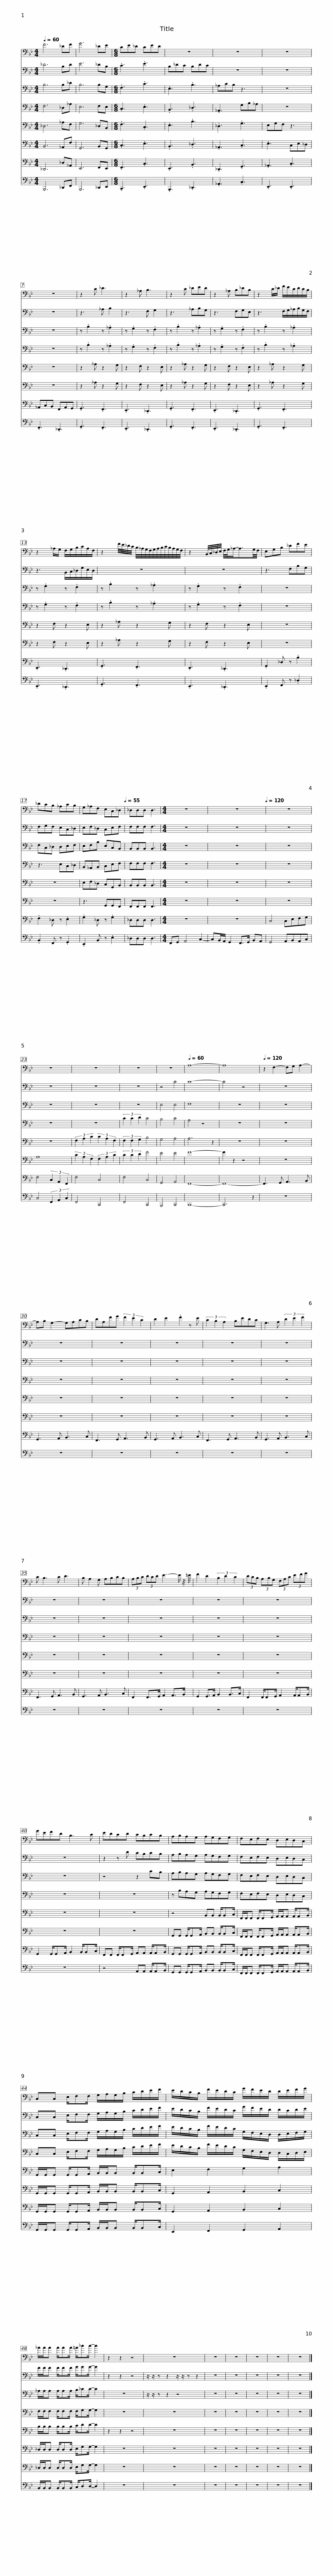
X:1
%%score 1 2 3 4 5 6 7 8
L:1/8
Q:1/4=60
M:4/4
I:linebreak $
K:Bb
V:1 bass
V:2 bass
V:3 bass
V:4 bass
V:5 bass
V:6 bass
V:7 bass
V:8 bass
V:1
 F6 _DF | G6 _DE |[M:6/8] CE_D CED | z6 | z6 |$ %5
 z6 | z6 | z2 C _D3 | z2 _A, B,3 | z2 C _DED | %10
 z2 _A, B,_DB, |$ z2 C/_D/ F/E/C/D/C/B,/ | z2 _A,/G,/ F,/G,/B,/C/A,/F,/ | z2 F/4E/4_D/4C/4 B,/4_A,/4G,/4F,/4G,/4A,/4B,/4C/4B,/4A,/4G,/4F,/4 |$ z2 B,,/4C,/4_D,/4E,/4 F,/4G,/4_A,-<A,G,/4F,/4 | %15
 E,G,B, _DFE | _DCB, _A,CB, | G,_A,F, E,C,_D,[Q:1/4=59][Q:1/4=58][Q:1/4=57][Q:1/4=56][Q:1/4=55] |$ _D,D,D, D,3[Q:1/4=54][Q:1/4=53][Q:1/4=52][Q:1/4=51][Q:1/4=50] |$[M:4/4] z8[Q:1/4=51][Q:1/4=52][Q:1/4=53][Q:1/4=54][Q:1/4=55][Q:1/4=56][Q:1/4=57][Q:1/4=58][Q:1/4=59][Q:1/4=60][Q:1/4=61][Q:1/4=62][Q:1/4=63][Q:1/4=64][Q:1/4=65][Q:1/4=66][Q:1/4=67][Q:1/4=68][Q:1/4=69][Q:1/4=70][Q:1/4=71][Q:1/4=72][Q:1/4=73][Q:1/4=74][Q:1/4=75][Q:1/4=76][Q:1/4=77][Q:1/4=78][Q:1/4=79][Q:1/4=80][Q:1/4=81][Q:1/4=82][Q:1/4=83][Q:1/4=84][Q:1/4=85][Q:1/4=86][Q:1/4=87][Q:1/4=88][Q:1/4=89][Q:1/4=90] |$ %20
 z8[Q:1/4=91][Q:1/4=92][Q:1/4=93][Q:1/4=94][Q:1/4=95][Q:1/4=96][Q:1/4=97][Q:1/4=98][Q:1/4=99][Q:1/4=100][Q:1/4=101][Q:1/4=102][Q:1/4=104][Q:1/4=105][Q:1/4=106][Q:1/4=107][Q:1/4=108][Q:1/4=109][Q:1/4=110][Q:1/4=111][Q:1/4=112][Q:1/4=113][Q:1/4=115][Q:1/4=116][Q:1/4=117][Q:1/4=118][Q:1/4=119][Q:1/4=120] | z8 | z8 |$ z8 | z8 | %25
 z8 |[Q:1/4=60] A,8- | A,8 |[Q:1/4=120] z2 F,2- F,G, A,2- | A,B, G,2- G,A,CB, |$ %30
 DA,FG (3F2 E2 C2 | D2 E2 .F2 z E | (3C2 B,2 A,2 B,EDC | G,3 A, (3D2 E2 F2 |$ C B,3 C D3 | %35
 B, A,2 G, A,B,CB, | (3A,B,C (3DCD E3- E/ z/4 =E/4 | F2 D2 (3B,2 D2 C2 |$ (3DCB, (3A,B,G, (3F,A,C (3EFG | GEFD B,3 C | %40
 EDCD CB,CB, |$ A,B,A,G, A,G,F,G, | F,E,F,E, D,E,D,C, | C,C, E,/F,F,/ G,/A,/G,/B,/ C/D/E/F/ |$ E/D/C/B,/ F/E/D/C/ G/F/E/D/ D/E/F/G/ | %45
 _A/A/A A/AA/ =A/_cc/- c2 | z2 z2 z4 |$ z8 | z8 | z8 | %50
 z8 | z8 | z8 |] %53
V:2
 _D6 B,D | E6 _DB, |[M:6/8] .C3 .E3 | B,_DC B,DC | z6 |$ %5
 z6 | z6 | z3 _A, B,2 | z3 F, G,2 | z3 _A,B,G, | %10
 z3 F,G,E, |$ z3 F,/G,/_A,/B,/G,/F,/ | z3 B,,/C,/_D,/G,/E,/D,/ | z6 |$ z6 | %15
 z3 F,B,G, | F,G,F, E,C,_D, | E,F,_D, C,E,F, |$ F,F,F, F,3 |$[M:4/4] z8 |$ %20
 z8 | z8 | z8 |$ z8 | z8 | %25
 z4 C4 | C8- | C4 z4 | z8 | z8 |$ %30
 z8 | z8 | z8 | z8 |$ z8 | %35
 z8 | z8 | z8 |$ z8 | z8 | %40
 z2 z D CB,CB, |$ A,B,A,G, A,G,F,G, | F,E,F,E, D,E,D,C, | C,C, E,/F,F,/ G,/A,/G,/B,/ C/D/E/F/ |$ E/D/C/B,/ F/E/D/C/ G/F/E/D/ D/C/D/E/ | %45
 F/F/F F/FF/ G/GG/- G2 | z2 z2 z4 |$ z/ z/ z z2 z/ z/ z z2 | z8 | z8 | %50
 z8 | z8 | z8 |] %53
V:3
 B,6 B,_D | B,6 B,G, |[M:6/8] .F,3 .C3 | .E,3 .B,3 | _A,CB, z3 |$ %5
 z6 | z6 | z .B,2 z ._A,2 | z .G,2 z .F,2 | z .B,2 z ._A,2 | %10
 z .G,2 z .F,2 |$ z .B,2 z ._A,2 | z .G,2 z .F,2 | z .B,2 z ._A,2 |$ z .G,2 z .F,2 | %15
 z6 | F,C,_D, D,E,F, | E,F,B, E,C,B,, |$ B,,B,,B,, B,,3 |$[M:4/4] z8 |$ %20
 z8 | z8 | z8 |$ z8 | z8 | %25
 E,4 E,4 | F,8 | z8 | z8 | z8 |$ %30
 z8 | z8 | z8 | z8 |$ z8 | %35
 z8 | z8 | z8 |$ z8 | z8 | %40
 z4 z2 CB, |$ A,B,A,G, A,G,F,G, | F,E,F,E, D,E,D,C, | C,C, E,/F,F,/ G,/A,/G,/B,/ C/D/E/F/ |$ E/D/C/B,/ F/E/D/C/ G,/F,/E,/D,/ D,/E,/F,/G,/ | %45
 _A,/A,/A, A,/A,A,/ B,/_CC/- C2 | z8 |$ z/ z/ z z2 z4 | z8 | z8 | %50
 z8 | z8 | z8 |] %53
V:4
 F,6 _D,_A, | E,6 F,E, |[M:6/8] .C,3 .E,3 | .B,,3 ._D,3 | ._A,,3 G,B,_A, |$ %5
 z6 | z6 | z .B,2 z ._A,2 | z .G,2 z .F,2 | z .B,2 z ._A,2 | %10
 z .G,2 z .F,2 |$ z .B,2 z ._A,2 | z .G,2 z .F,2 | z .B,2 z ._A,2 |$ z .G,2 z .F,2 | %15
 z6 | z3 E,C,_D, | B,,_A,,B,, C,E,F, |$ F,F,F, F,3 |$[M:4/4] z8 |$ %20
 z8 | z8 | z8 |$ z8 | (3C2 C2 D2 C4 | %25
 B,4 C4 | A,4 z4 | z8 | z8 | z8 |$ %30
 z8 | z8 | z8 | z8 |$ z8 | %35
 z8 | z8 | z8 |$ z8 | z8 | %40
 z8 |$ z B,A,G, A,G,F,G, | F,E,F,E, D,E,D,C, | C,C, E,/F,F,/ G,/A,/G,/B,/ C/D/E/F/ |$ E/D/C/B,/ F/E/D/C/ G,/F,/E,/D,/ D,/C,/D,/E,/ | %45
 F,/F,/F, F,/F,F,/ F,/G,G,/- G,2 | z8 |$ z8 | z8 | z8 | %50
 z8 | z8 | z8 |] %53
V:5
 _D,6 _A,F, | G,6 _D,B,, |[M:6/8] .F,3 .C,3 | .E,3 .B,3 | ._D,3 .G,3 |$ %5
 E,G,F, z3 | z6 | z2 _A, z2 G, | z2 F, z2 E, | z2 _A, z2 G, | %10
 z2 F, z2 E, |$ z2 _A, z2 G, | z2 F, z2 E, | z2 _A, z2 G, |$ z2 F, z2 E, | %15
 z6 | z6 | E,F,_D, C,G,,B,, |$ B,,B,,B,, B,,3 |$[M:4/4] z8 |$ %20
 z8 | z8 | z8 |$ (3F,2 A,2 C2 (3C2 A,2 F,2 | (3F,2 F,2 G,2 B,4 | %25
 G,4 A,4 | A,6 z2 | z8 | z8 | z8 |$ %30
 z8 | z8 | z8 | z8 |$ z8 | %35
 z8 | z8 | z8 |$ z8 | z8 | %40
 z8 |$ z4 B,,B,, B,,/B,,C,/ | F,,/F,,/F,, F,,/F,,G,,/ A,,/A,,/A,, A,,/A,,B,,/ | G,,/G,,/G,, G,,/G,,A,,/ B,,/B,,/B,, B,,/B,,C,/ |$ E,2 F,2 G,2 A,2 | %45
 B,/B,/B, B,/B,B,/ C/DD/- D2 | z2 z2 z4 |$ z8 | z8 | z8 | %50
 z8 | z8 | z8 |] %53
V:6
 B,,6 _A,,F, | G,,6 B,,G,, |[M:6/8] .C,3 .E,3 | .B,,3 ._D,3 | ._A,,3 .C,3 |$ %5
 .E,3 C,E,_D, | z6 | z2 _A, z2 G, | z2 F, z2 E, | z2 _A, z2 G, | %10
 z2 F, z2 E, |$ z2 _A, z2 G, | z2 F, z2 E, | z2 _A, z2 G, |$ z2 F, z2 E, | %15
 z6 | z6 | z3 G,,G,,F,, |$ F,,F,,F,, F,,3 |$[M:4/4] z8 |$ %20
 z8 | z8 | A,8 |$ (3C2 A,2 F,2 (3F,2 A,2 C2 | (3C2 C2 D2 F4 | %25
 E4 E4 | F8- | F2 z2 z4 | z8 | z8 |$ %30
 z8 | z8 | z8 | z8 |$ z8 | %35
 z8 | z8 | z8 |$ z8 | z8 | %40
 z8 |$ G,,G,, G,,/G,,A,,/ B,,B,, B,,/B,,C,/ | F,,/F,,/F,, F,,/F,,G,,/ A,,/A,,/A,, A,,/A,,B,,/ | G,,/G,,/G,, G,,/G,,A,,/ B,,/B,,/B,, B,,/B,,C,/ |$ G,,2 A,,2 B,,2 C,2 | %45
 _D,/D,/D, D,/D,D,/ E,/G,G,/- G,2 | z8 |$ z8 | z8 | z8 | %50
 z8 | z8 | z8 |] %53
V:7
 _D,,6 _D,_A,, | E,,6 F,,E,, |[M:6/8] .F,,3 .C,3 | .E,,3 .B,,3 | ._D,,3 .G,,3 |$ %5
 ._A,,3 .C,3 | _A,,C,B,, F,,A,,G,, | .G,,3 .F,,3 | .E,,3 ._D,,3 | .G,,3 .F,,3 | %10
 .E,,3 ._D,,3 |$ .G,,3 .F,,3 | .E,,3 ._D,,3 | .G,,3 .F,,3 |$ .E,,3 ._D,,3 | %15
 .G,,2 _D, z .B,2 | .F,2 _D, z .E,2 | .G,2 _D, z .G,2 |$ _D,D,D, D,3 |$[M:4/4] z8 |$ %20
 z8 | C,4 C,E,F,G, | F,4 (3C,2 A,,2 F,,2 |$ F,4 C,4 | F,4 C,4 | %25
 G,,4 A,,4 | F,,8- | F,,8- | F,,3 G,, A,,3 B,, | G,,3 A,, B,,3 C, |$ %30
 F,,3 G,, A,,3 B,, | G,,3 A,, B,,3 C, | F,,3 G,, A,,3 B,, | G,,3 A,, B,,3 C, |$ F,,3 G,, A,,3 B,, | %35
 G,,3 A,, B,,3 C, | F,,2 F,,>G,, A,,2 A,,>B,, | G,,2 G,,>A,, B,,2 B,,>C, |$ F,,2 F,,/F,,G,,/ A,,2 A,,/A,,B,,/ | G,,2 G,,/G,,A,,/ B,,2 B,,/B,,C,/ | %40
 F,,F,, F,,/F,,G,,/ A,,A,, A,,/A,,B,,/ |$ G,,G,, G,,/G,,A,,/ B,,B,, B,,/B,,C,/ | F,,/F,,/F,, F,,/F,,G,,/ A,,/A,,/A,, A,,/A,,B,,/ | G,,/G,,/G,, G,,/G,,A,,/ B,,/B,,/B,, B,,/B,,C,/ |$ G,,2 A,,2 B,,2 C,2 | %45
 _D,/D,/D, D,/D,D,/ E,/G,G,/- G,2 | z8 |$ z8 | z8 | z8 | %50
 z8 | z8 | z8 |] %53
V:8
 B,,,6 _D,,F,, | B,,,6 _D,,E,, |[M:6/8] .C,,3 .E,,3 | .B,,,3 ._D,,3 | ._A,,3 .C,3 |$ %5
 .E,,3 .E,,3 | .F,,3 ._D,,3 | .G,,3 .F,,3 | .E,,3 ._D,,3 | .G,,3 .F,,3 | %10
 .E,,3 ._D,,3 |$ .G,,3 .F,,3 | .E,,3 ._D,,3 | .G,,3 .F,,3 |$ .E,,3 ._D,,3 | %15
 .E,,2 F,, z ._D,2 | .B,,2 F,, z .G,,2 | .E,,2 B,, z .E,2 |$ _D,D,D, D,3 |$[M:4/4] F,,G,, A,,4 C,2- |$ %20
 C,B,,/A,,/ G,,2 F,,>G,, B,,A,, | G,,4 A,,B,,A,,C, | C,4 (3F,,2 A,,2 C,2 |$ F,,4 C,,4 | F,,4 C,,4 | %25
 B,,,4 C,,4 | C,,8- | C,,6 z2 | z8 | z8 |$ %30
 z8 | z8 | z8 | z8 |$ z8 | %35
 z8 | z8 | z8 |$ z8 | z8 | %40
 z4 A,,A,, A,,/A,,B,,/ |$ G,,G,, G,,/G,,A,,/ B,,B,, B,,/B,,C,/ | F,,/F,,/F,, F,,/F,,G,,/ A,,/A,,/A,, A,,/A,,B,,/ | G,,/G,,/G,, G,,/G,,A,,/ B,,/B,,/B,, B,,/B,,C,/ |$ E,,2 F,,2 G,,2 A,,2 | %45
 B,,/B,,/B,, B,,/B,,B,,/ C,/D,D,/- D,2 | z8 |$ z8 | z8 | z8 | %50
 z8 | z8 | z8 |] %53
